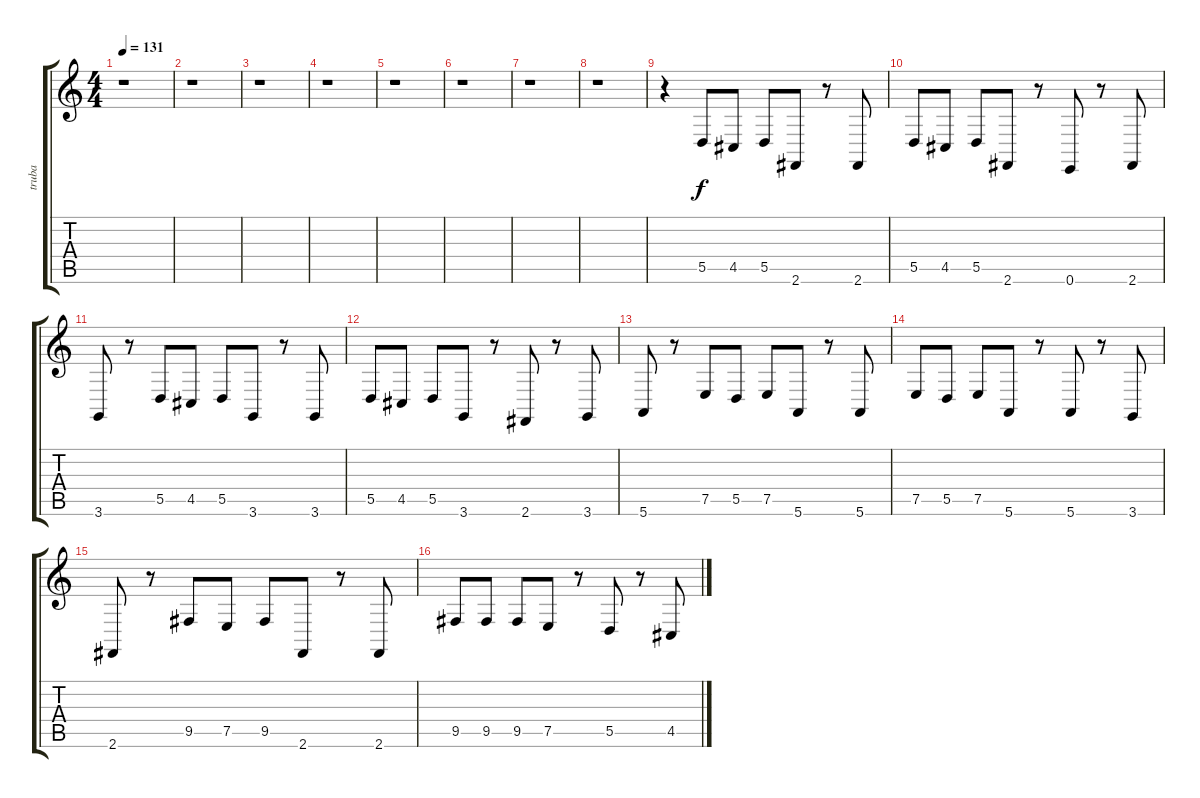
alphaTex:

\track ("truba" "truba") {instrument tuba}
\staff {score tabs}
\tuning (E4 B3 G3 D3 A2 E2) {hide}
\ts (4 4)
\tempo 131
\clef g2
\ks c
r.1{dy f} |
r.1 |
r.1 |
r.1 |
r.1 |
r.1 |
r.1 |
r.1 |
r.4 5.5.8 4.5.8 5.5.8 2.6.8 r.8 2.6.8 |
5.5.8 4.5.8 5.5.8 2.6.8 r.8 0.6.8 r.8 2.6.8 |
3.6.8 r.8 5.5.8 4.5.8 5.5.8 3.6.8 r.8 3.6.8 |
5.5.8 4.5.8 5.5.8 3.6.8 r.8 2.6.8 r.8 3.6.8 |
5.6.8 r.8 7.5.8 5.5.8 7.5.8 5.6.8 r.8 5.6.8 |
7.5.8 5.5.8 7.5.8 5.6.8 r.8 5.6.8 r.8 3.6.8 |
2.6.8 r.8 9.5.8 7.5.8 9.5.8 2.6.8 r.8 2.6.8 |
9.5.8 9.5.8 9.5.8 7.5.8 r.8 5.5.8 r.8 4.5.8
